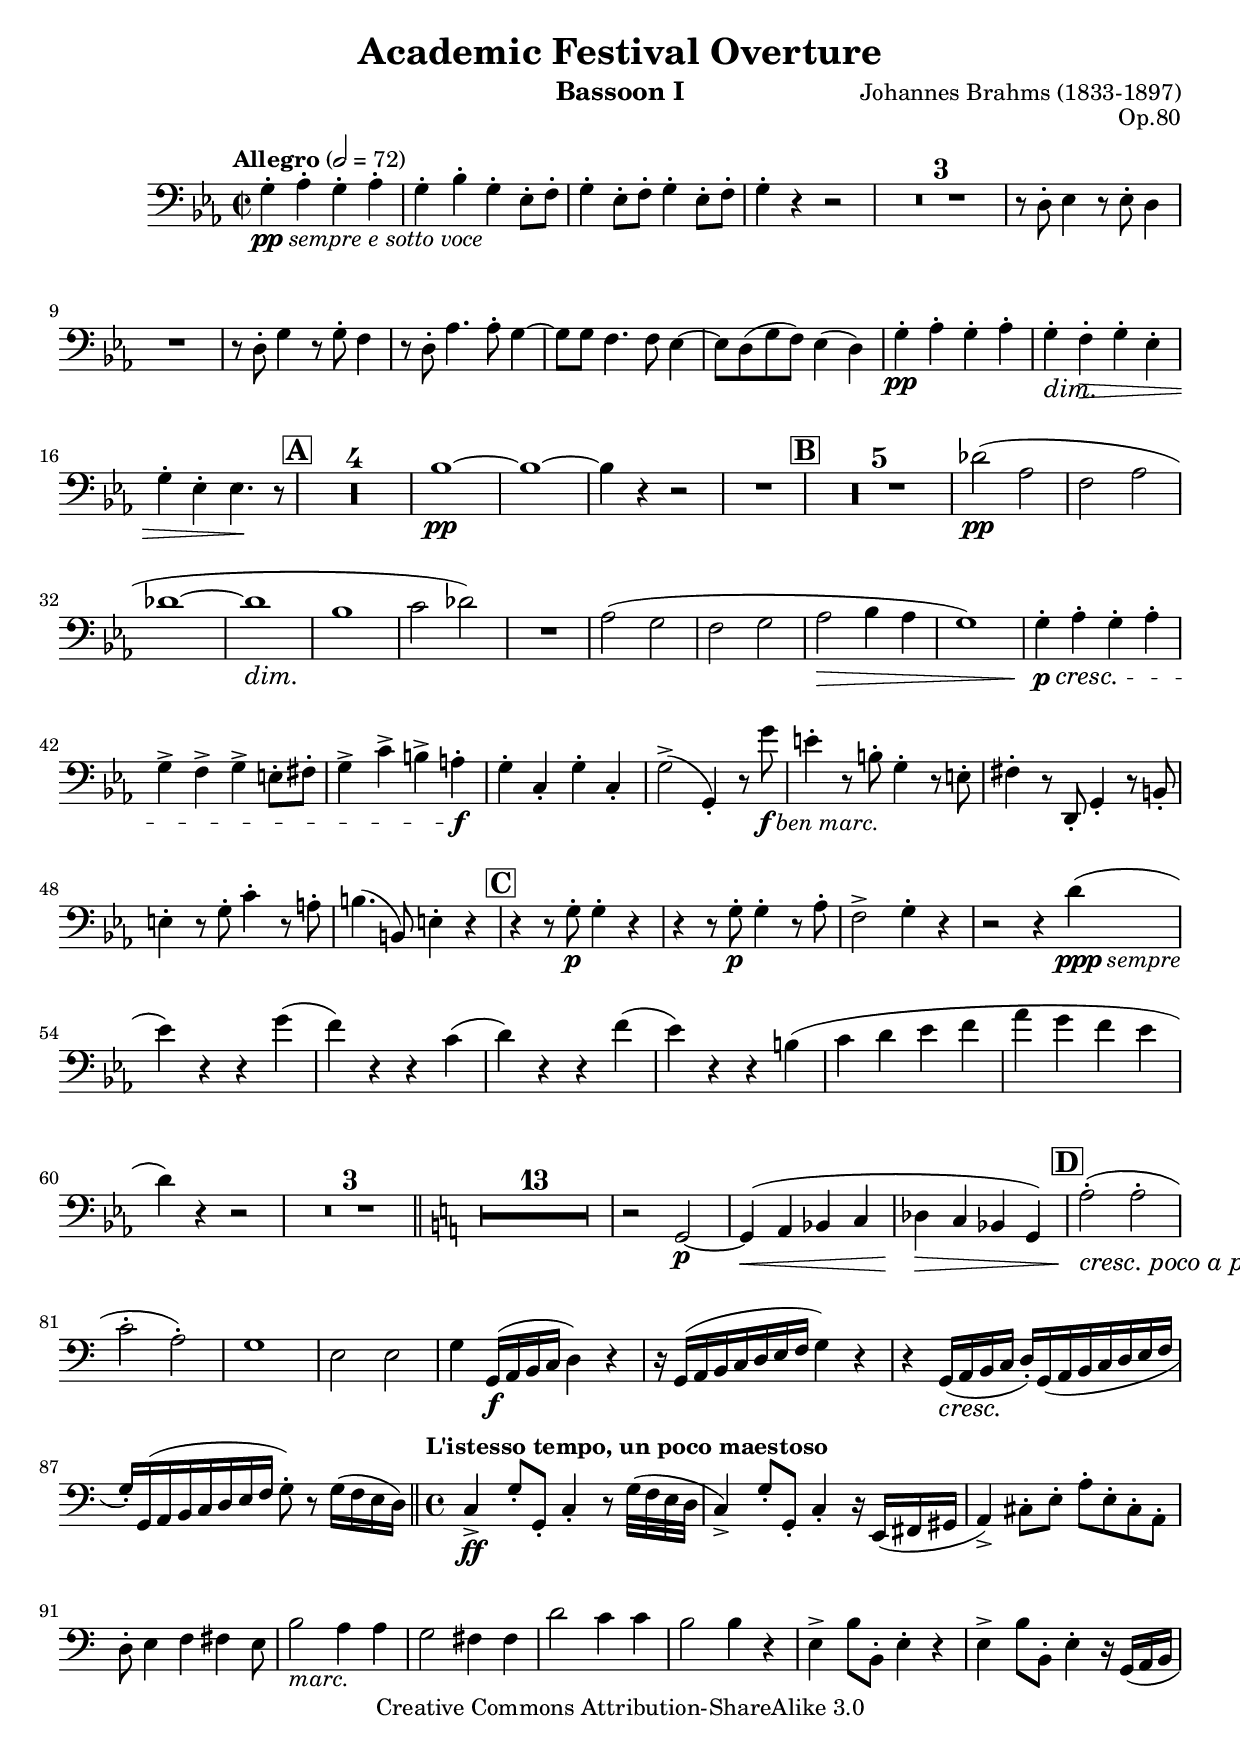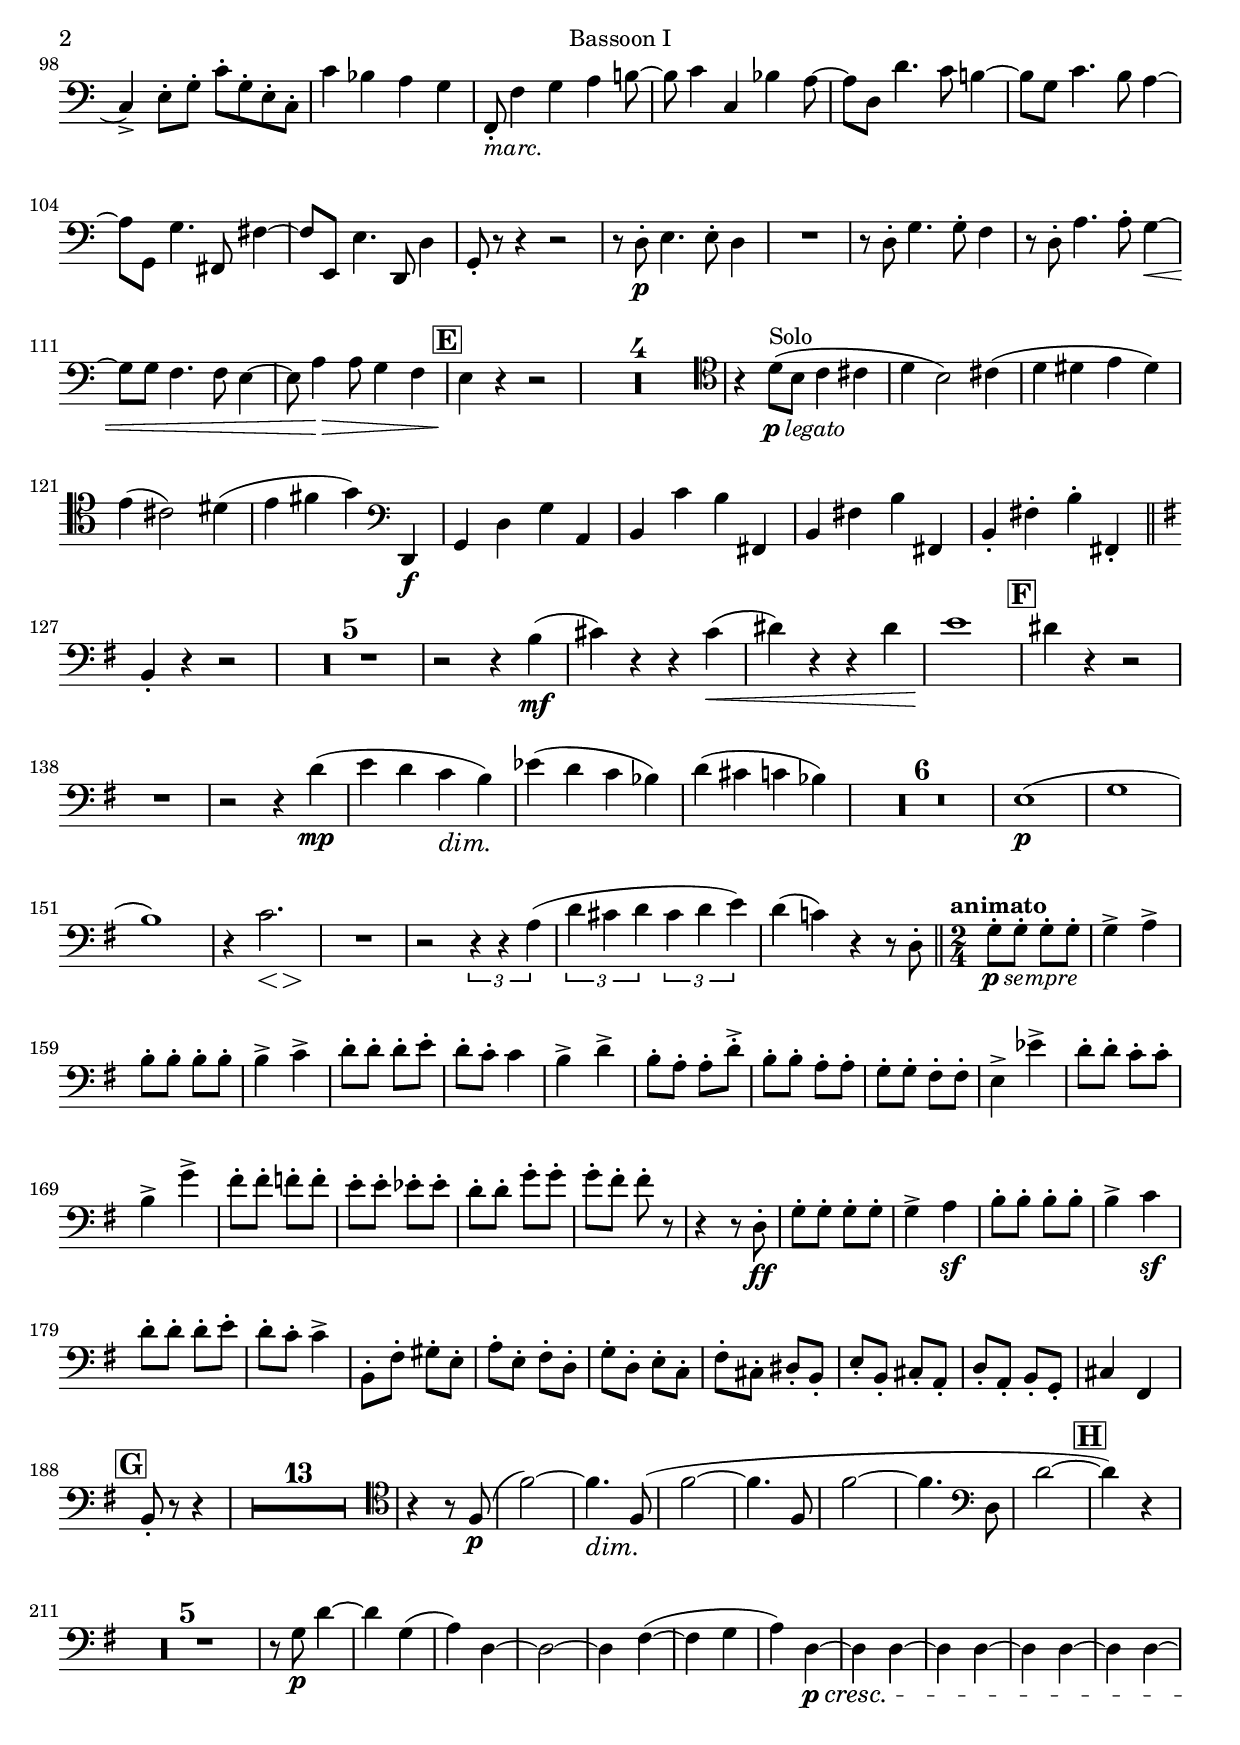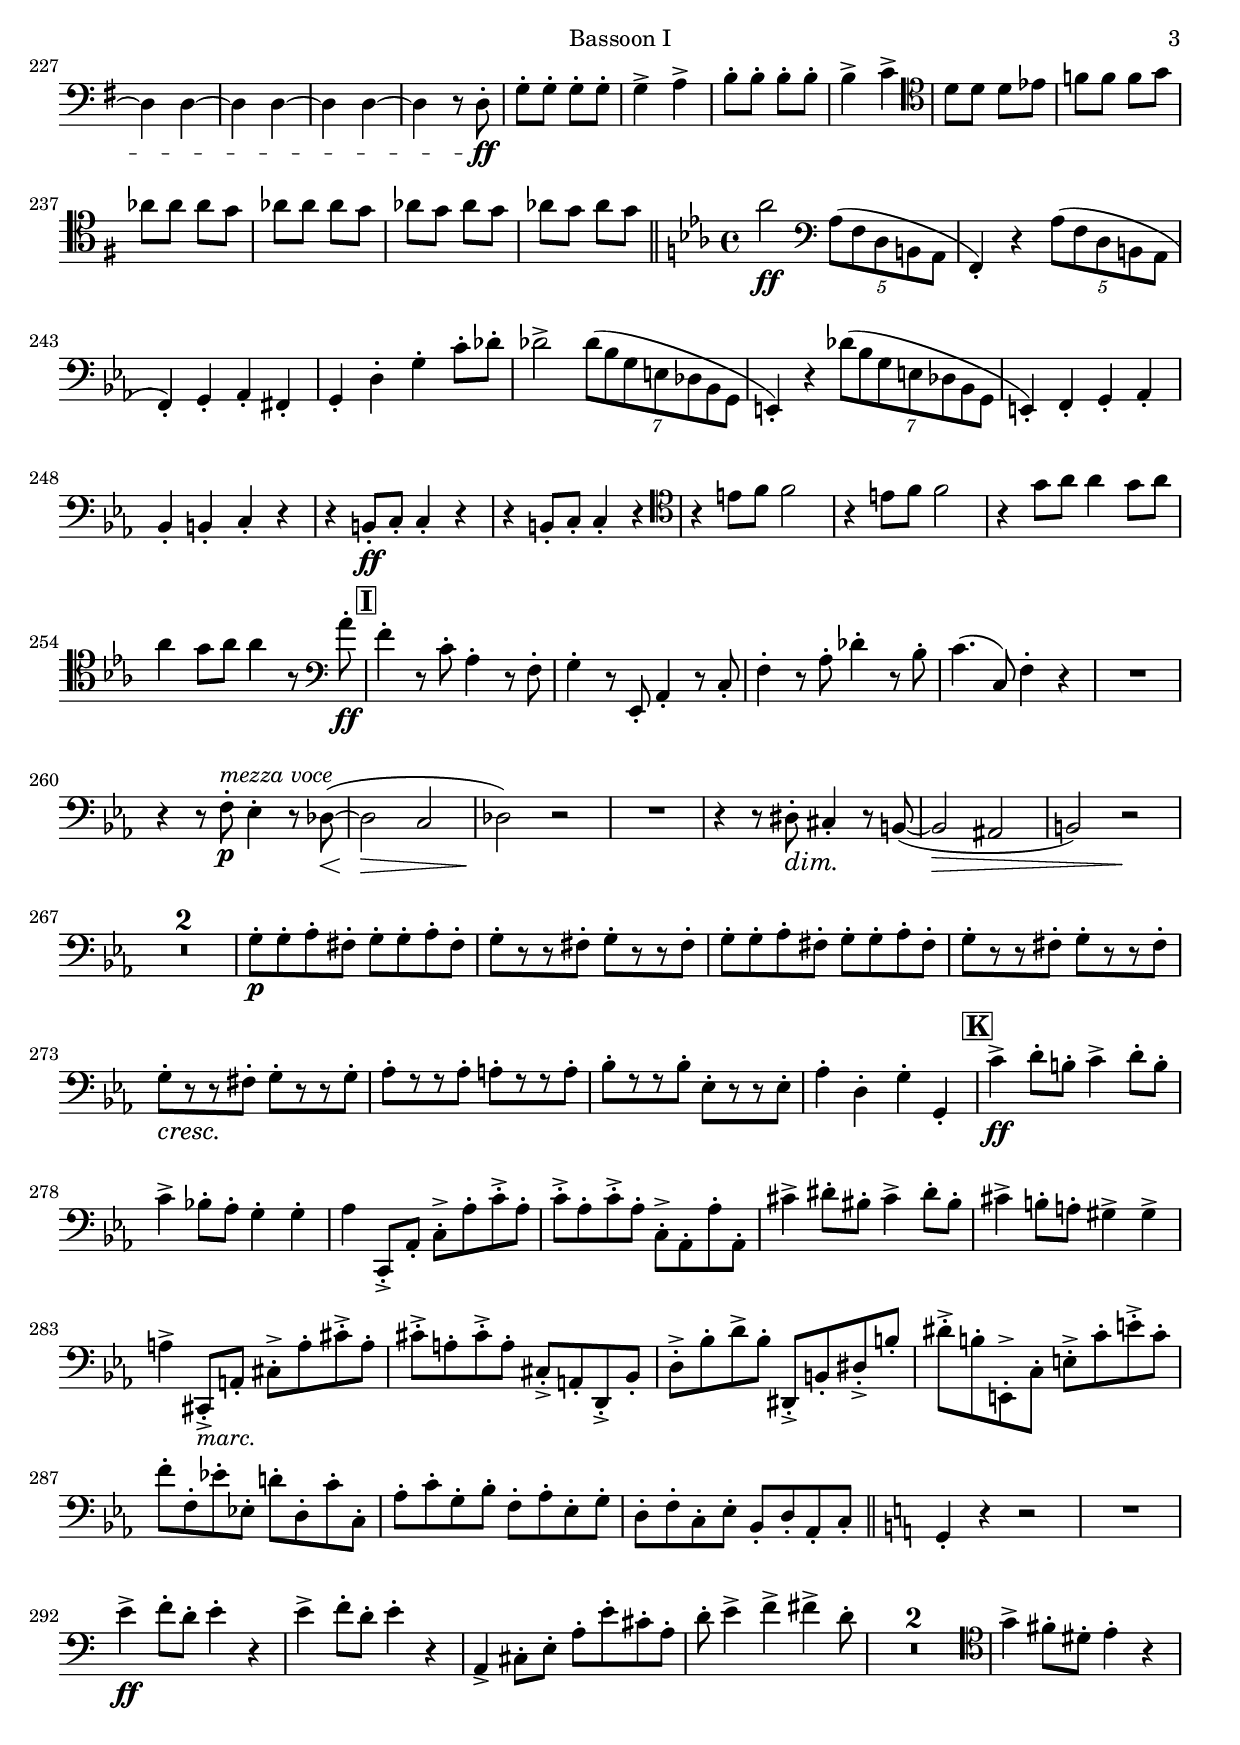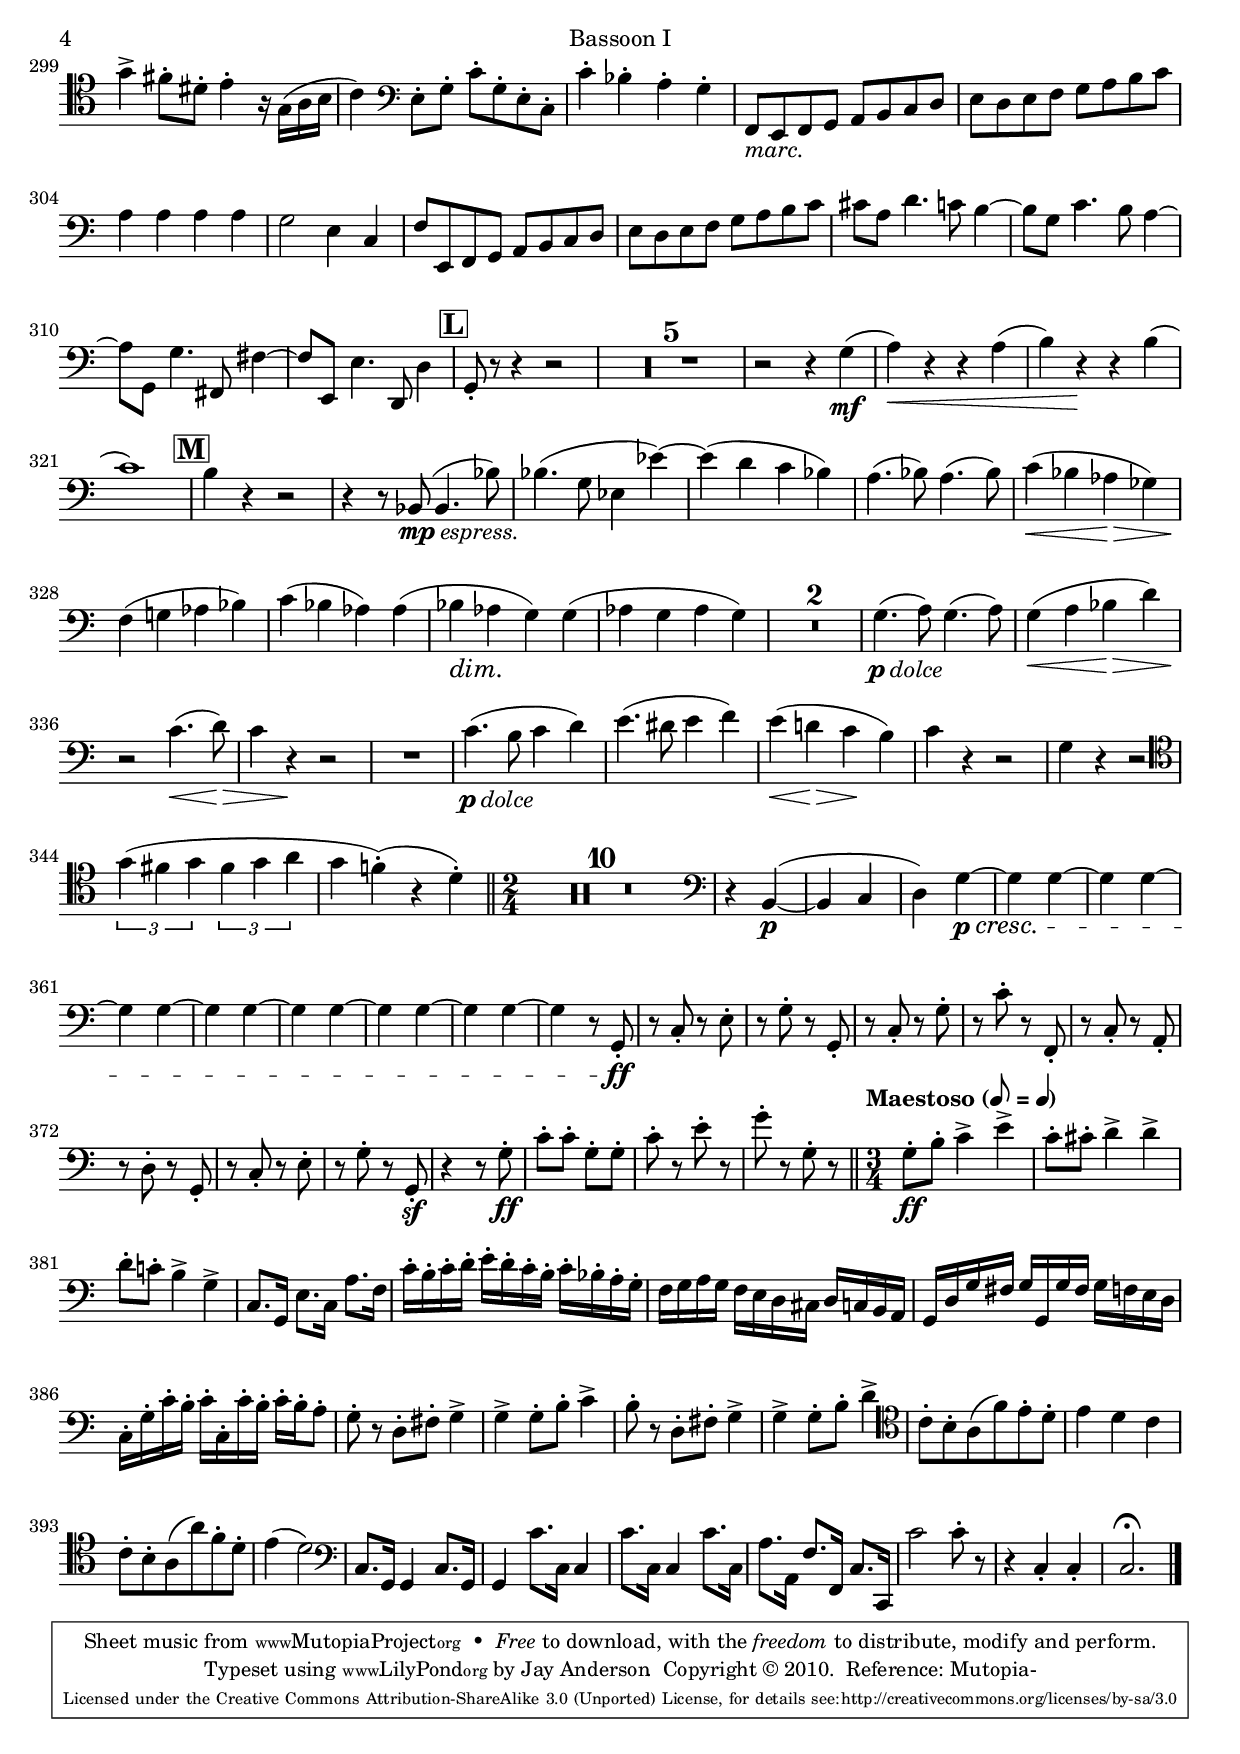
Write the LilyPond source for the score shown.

\version "2.18.2"

\include "defs.ily"
\version "2.18.2"

bassoonOne = \relative c'
{
  \set Staff.midiInstrument = "bassoon"
  \clef bass
  \key c \minor
  \graceSync
  \tag #'score
  {
    \voiceOne
    \dynamicUp
  }
  g4-.\ppSempreESottoVoce aes-. g-. aes-. |
  g-. bes-. g-. ees8-. f-. |
  g4-. ees8-. f-. g4-. ees8-. f-. |
  g4-. r r2 |
  R1*3 |
  r8 d-. ees4 r8 ees-. d4 |
  R1 |
  r8 d-. g4 r8 g-. f4 |
  r8 d-. aes'4. aes8-. g4~ |
  g8 g f4. f8 ees4~ |
  ees8 d( g f) ees4( d) |
  g4-.\pp aes-. g-. aes-. |
  g-.\dim f-.\> g-. ees-. |
  g-. ees-. ees4.\! r8 |

  %A
  R1*4 |
  bes'1~\pp |
  bes~ |
  bes4 r r2 |
  R1 |

  %B
  R1*5 |
  des2(\pp aes |
  f aes |
  des1~ |
  des\justDim |
  bes |
  c2 des) |
  R1 |
  aes2( g |
  f g |
  aes\> bes4 aes |
  g1) |
  g4-.\p\cresc aes-. g-. aes-. |
  g-> f-> g-> e8-. fis-. |
  g4-> c-> b-> a-.\f |
  g-. c,-. g'-. c,-. |
  g'2->( g,4-.) r8 g''\fBenMarc |
  e4-. r8 b-. g4-. r8 e-. |
  fis4-. r8 d,-. g4-. r8 b-. |
  e4-. r8 g-. c4-. r8 a-. |
  b4.( b,8) e4-. r |

  %C
  r4 r8 g-.\p g4-. r |
  r4 r8 g-.\p g4-. r8 aes-. |
  f2-> g4-. r |
  r2 r4 d'(\pppSempre |
  ees) r r g( |
  f) r r c( |
  d) r r f( |
  ees) r r b( |
  c d ees f |
  aes g f ees |
  d) r r2 |
  R1*3 |

  \key c \major
  R1*13 |
  r2 g,,2~\p |
  g4(\< a bes c |
  des\> c bes g) s1*0\! |

  %D
  a'2-.(\justCrescPocoAPoco a-. |
  c-. a-.) |
  g1 |
  e2 e |
  g4 g,16(\f a b c d4) r |
  r16 g,( a b c d e f g4) r |
  r g,16(\justCresc a b c d-.) g,( a b c d e f |
  g-.) g,( a b c d e f g8-.) r g16( f e d) |

  %4/4
  c4->\ff g'8-. g,-. c4-. r8 g'32( f e d |
  c4->) g'8-. g,-. c4-. r16 e,( fis gis |
  a4->) cis8-. e-. a-. e-. cis-. a-. |
  d8-. e4 f fis e8 |
  b'2_\marc a4 a |
  g2 fis4 fis |
  d'2 c4 c |
  b2 b4 r |
  e,4-> b'8 b,-. e4-. r |
  e4-> b'8 b,-. e4-. r16 g,( a b |
  c4->) e8-. g-. c-. g-. e-. c-. |
  c'4 bes a g |
  f,8-._\marc f'4 g a b8~ |
  b c4 c, bes' a8~ |
  a d, d'4. c8 b4~ |
  b8 g c4. b8 a4~ |
  a8 g, g'4. fis,8 fis'4~ |
  fis8 e, e'4. d,8 d'4 |
  g,8-. r r4 r2 |
  r8 d'-.\p e4. e8-. d4 |
  R1 |
  r8 d-. g4. g8-. f4 |
  r8 d-. a'4. a8-. g4~\< |
  g8 g f4. f8 e4~ |
  e8 a4\> a8 g4 f |

  %E
  e\! r r2 |
  R1*4 |
  \clef tenor
  r4 d'8(\pLegato^\solo b8 c4 cis |
  d b2) cis4( |
  d dis e dis) |
  e( cis2) dis4( |
  e fis g) \clef bass d,,\f |
  g d' g a, |
  b c' b fis, |
  b fis' b fis, |
  b-. fis'-. b-. fis,-. |

  \key g \major
  b4-. r r2 |
  R1*5 |
  r2 r4 b'(\mf |
  cis) r r cis(\< |
  dis) r r dis |
  e1\! |

  %F
  dis4 r r2 |
  R1 |
  r2 r4 d(\mp |
  e d c\justDim b) |
  ees( d c bes) |
  d( cis c bes)\! |
  R1*6 |
  e,1(\p |
  g b) |
  r4 << c2. {s4\< s\> s\!} >> |
  R1 |
  r2 \times 2/3 {r4 r a(} |
  \times 2/3 {d cis d} \times 2/3 {cis d e)} |
  d4( c) r4 r8 d,-. |

  %2/4
  g-.\pSempre g-. g-. g-. |
  g4-> a-> |
  b8-. b-. b-. b-. |
  b4-> c-> |
  d8-. d-. d-. e-. |
  d-. c-. c4 |
  b4-> d-> |
  b8-. a-. a-. d-.-> |
  b-. b-. a-. a-. |
  g-. g-. fis-. fis-. |
  e4-> ees'-> |
  d8-. d-. c-. c-. |
  b4-> g'-> |
  fis8-. fis-. f-. f-. |
  e-. e-. ees-. ees-. |
  d-. d-. g-. g-. |
  g-. fis-. fis-. r |
  r4 r8 d,-.\ff |
  g-. g-. g-. g-. |
  g4-> a\sf |
  b8-. b-. b-. b-. |
  b4-> c\sf |
  d8-. d-. d-. e-. |
  d-. c-. c4-> |
  b,8-. fis'-. gis-. e-. |
  a-. e-. fis-. d-. |
  g-. d-. e-. c-. |
  fis-. cis-. dis-. b-. |
  e-. b-. cis-. a-. |
  d-. a-. b-. g-. |
  cis4 fis, |
  b8-. r r4 |
  R2*13 |
  \clef tenor
  r4 r8 fis'(\p |
  fis'2~) |
  fis4.\justDim fis,8( |
  fis'2~ |
  fis4. fis,8( |
  fis'2~ |
  fis4. \clef bass d,8( |
  d'2~ |

  %H
  d4) r |
  R2*5 |
  r8 g,\p d'4~ |
  d g,( |
  a) d,~ |
  d2~ |
  d4 fis~( |
  fis g |
  a) d,~\p\cresc |
  \repeat unfold 7 {d d~} |
  d4 r8 d-.\ff |
  g-. g-. g-. g-. |
  g4-> a-> |
  b8-. b-. b-. b-. |
  b4-> c-> |
  \clef tenor
  d8 d d ees |
  f f f g |
  aes aes aes g |
  aes aes aes g |
  aes g aes g |
  aes g aes g |

  %4/4
  \key c \minor
  aes2\ff \clef bass \times 4/5 {aes,8( f d b aes} |
  f4-.) r \times 4/5 {aes'8( f d b aes} |
  f4-.) g-. aes-. fis-. |
  g-. d'-. g-. c8-. des-. |
  des2-> \times 4/7 {des8( bes g e des bes g} |
  e4-.) r \times 4/7 {des''8( bes g e des bes g} |
  e4-.) f-. g-. aes-. |
  bes-. b-. c-. r |
  r b8-.\ff c-. c4-. r |
  r b8-. c-. c4-. r |
  \clef tenor
  \repeat unfold 2 {r4 e'8 f f2 |}
  r4 g8 aes aes4 g8 aes |
  aes4 g8 aes aes4 r8 \clef bass aes-.\ff |

  %I
  f4-. r8 c-. aes4-. r8 f-. |
  g4-. r8 ees,-. aes4-. r8 c-. |
  f4-. r8 aes-. des4-. r8 bes-. |
  c4.( c,8) f4-. r |
  R1 |
  r4 r8 f-.\p^\mezzaVoce ees4-. r8 des8~(\< |
  des2\> c |
  des2)\! r |
  R1 |
  r4 r8 dis-.\justDim cis4-. r8 b~( |
  b2\> ais |
  b) r\! |
  R1*2 |
  g'8-.\p g-. aes-. fis-. g8-. g-. aes-. fis-. |
  \repeat unfold 2 {g8[-. r r fis]-.} |
  \repeat unfold 2 {g8-. g-. aes-. fis-.} |
  \repeat unfold 2 {g8[-. r r fis]-.} |
  g8[-.\justCresc r r fis]-. g8[-. r r g]-. |
  aes8[-. r r aes]-. a8[-. r r a]-. |
  bes8[-. r r bes]-. ees,8[-. r r ees]-. |
  aes4-. d,-. g-. g,-. |

  %K
  c'->\ff d8-. b-. c4-> d8-. b-. |
  c4-> bes8-. aes-. g4-. g-. |
  aes4 c,,8-.-> aes'-. c-.-> aes'-. c-.-> aes-. |
  c-.-> aes-. c-.-> aes-. c,-.-> aes-. aes'-. aes,-. |
  cis'4-> dis8-. bis-. cis4-> dis8-. bis-. |
  cis4-> b8-. a-. gis4-> gis-> |
  a4-> cis,,8-.->_\marc a'-. cis-.-> a'-. cis-.-> a-. |
  cis-.-> a-. cis-.-> a-. cis,-.-> a-. d,-.-> bes'-. |
  d-.-> bes'-. d-> bes-. dis,,-.-> b'-. dis-.-> b'-. |
  dis-.-> b-. e,,-.-> c'-. e-.-> c'-. e-.-> c-. |
  f-. f,-. ees'-. ees,-. d'-. d,-. c'-. c,-. |
  aes'-. c-. g-. bes-. f-. aes-. ees-. g-. |
  d-. f-. c-. ees-. bes-. d-. aes-. c-. |

  \key c \major
  g4-. r r2 |
  R1 |
  e''4->\ff f8-. d-. e4-. r |
  e4-> f8-. d-. e4-. r |
  a,,4-> cis8-. e-. a-. e'-. cis-. a-. |
  d-. e4-> f-> fis-> d8-. |
  R1*2 |
  \clef tenor
  g4-> fis8-. dis-. e4-. r |
  g4-> fis8-. dis-. e4-. r16 g,( a b |
  c4) \clef bass e,8-. g-. c-. g-. e-. c-. |
  c'4-. bes-. a-. g-. |
  f,8_\marc e f g a b c d |
  e d e f g a b c |
  a4 a a a |
  g2 e4 c |
  f8 e, f g a b c d |
  e d e f g a b c |
  cis a d4. c8 b4~ |
  b8 g c4. b8 a4~ |
  a8 g, g'4. fis,8 fis'4~ |
  fis8 e, e'4. d,8 d'4 |

  %L
  g,8-. r r4 r2 |
  R1*5 |
  r2 r4 g'(\mf |
  a)\< r r a( |
  b) r\! r b( |
  c1) |

  %M
  b4 r r2 |
  r4 r8 bes,(\mpEspress bes4. bes'8) |
  bes4.( g8 ees4 ees'~) |
  ees( d c bes) |
  a4.( bes8) a4.( bes8) |
  c4(\< bes aes\> ges) s1*0\! |
  f4( g aes bes) |
  c( bes aes) aes( |
  bes\justDim aes g) g( |
  aes g aes g) |
  R1*2 |
  g4.(\pDolce a8) g4.( a8) |
  g4(\< a bes\> d) s1*0\! |
  r2 c4.(\< d8)\> |
  c4 r\! r2 |
  R1 |
  c4.(\pDolce b8 c4 d) |
  e4.( dis8 e4 f) |
  e(\< d\> c\! b) |
  c r r2 |
  g4 r r2 |
  \clef tenor
  \times 2/3 {g'4( fis g} \times 2/3 {fis g a} |
  g4 f-.)( r d-.) |

  %2/4
  R2*10 |
  \clef bass
  r4 b,~(\p |
  b c |
  d) g~\p\cresc |
  \repeat unfold 7 {g g~} |
  g4 r8 g,-.\ff |
  r c-. r e-. |
  r g-. r g,-. |
  r c-. r g'-. |
  r c-. r f,,-. |
  r c'-. r a-. |
  r d-. r g,-. |
  r c-. r e-. |
  r g-. r g,-.\sf |
  r4 r8 g'-.\ff |
  c-. c-. g-. g-. |
  c-. r e-. r |
  g-. r g,-. r |

  %3/4
  g8-.\ff b-. c4-> e-> |
  c8-. cis-. d4-> d-> |
  d8-. c-. b4-> g-> |
  c,8. g16 e'8. c16 a'8. f16 |
  c'-. b-. c-. d-. e-. d-. c-. b-. c-. bes-. a-. g-. |
  f g a g f e d cis d c b a |
  g d' g fis g g, g' fis g f e d |
  c-. g'-. c-. b-. c-. c,-. c'-. b-. c-. b-. a8-. |
  g-. r d-. fis-. g4-> |
  g-> g8-. b-. c4-> |
  b8-. r d,-. fis-. g4-> |
  g-> g8-. b-. d4-> |
  \clef tenor
  c8-. b-. a( f') e-. d-. |
  e4 d c |
  c8-. b-. a( a') f-. d-. |
  e4( d2) |
  \clef bass
  c,8. g16 g4 c8. g16 |
  g4 c'8. c,16 c4 |
  c'8. c,16 c4 c'8. c,16 |
  a'8. a,16 f'8. f,16 c'8. c,16 |
  c''2 c8-. r |
  r4 c,-. c-. |
  c2.\fermata |
}


instrument = "Bassoon I"

\include "header.ily"

\score
{
  \new Staff
  {
    << \removeWithTag #'score \bassoonOne \outline >>
  }
}
